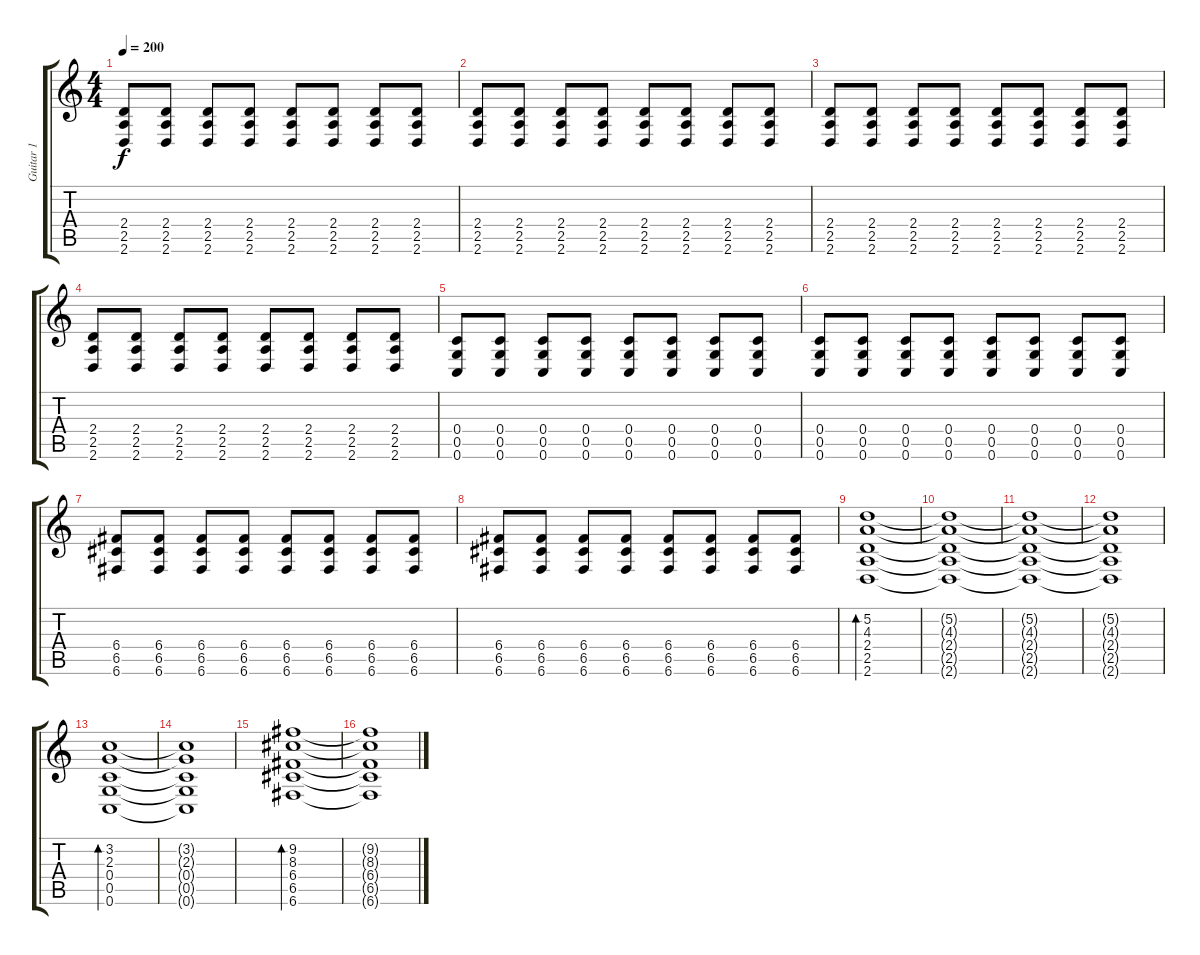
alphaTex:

\track ("Guitar 1" "Guitar 1") {instrument distortionguitar}
\staff {score tabs}
\tuning (D4 A3 F3 C3 G2 C2) {hide}
\ts (4 4)
\tempo 200
\clef g2
\ks c
(2.4 2.5 2.6).8{dy f balance 11} (2.4 2.5 2.6).8 (2.4 2.5 2.6).8 (2.4 2.5 2.6).8 (2.4 2.5 2.6).8 (2.4 2.5 2.6).8 (2.4 2.5 2.6).8 (2.4 2.5 2.6).8 |
(2.4 2.5 2.6).8 (2.4 2.5 2.6).8 (2.4 2.5 2.6).8 (2.4 2.5 2.6).8 (2.4 2.5 2.6).8 (2.4 2.5 2.6).8 (2.4 2.5 2.6).8 (2.4 2.5 2.6).8 |
(2.4 2.5 2.6).8{volume 13 balance 11} (2.4 2.5 2.6).8 (2.4 2.5 2.6).8 (2.4 2.5 2.6).8 (2.4 2.5 2.6).8 (2.4 2.5 2.6).8 (2.4 2.5 2.6).8 (2.4 2.5 2.6).8 |
(2.4 2.5 2.6).8 (2.4 2.5 2.6).8 (2.4 2.5 2.6).8 (2.4 2.5 2.6).8 (2.4 2.5 2.6).8 (2.4 2.5 2.6).8 (2.4 2.5 2.6).8 (2.4 2.5 2.6).8 |
(0.4 0.5 0.6).8{volume 13 balance 11} (0.4 0.5 0.6).8 (0.4 0.5 0.6).8 (0.4 0.5 0.6).8 (0.4 0.5 0.6).8 (0.4 0.5 0.6).8 (0.4 0.5 0.6).8 (0.4 0.5 0.6).8 |
(0.4 0.5 0.6).8{volume 13 balance 11} (0.4 0.5 0.6).8 (0.4 0.5 0.6).8 (0.4 0.5 0.6).8 (0.4 0.5 0.6).8 (0.4 0.5 0.6).8 (0.4 0.5 0.6).8 (0.4 0.5 0.6).8 |
(6.4 6.5 6.6).8{volume 13 balance 11} (6.4 6.5 6.6).8 (6.4 6.5 6.6).8 (6.4 6.5 6.6).8 (6.4 6.5 6.6).8 (6.4 6.5 6.6).8 (6.4 6.5 6.6).8 (6.4 6.5 6.6).8 |
(6.4 6.5 6.6).8{volume 13 balance 11} (6.4 6.5 6.6).8 (6.4 6.5 6.6).8 (6.4 6.5 6.6).8 (6.4 6.5 6.6).8 (6.4 6.5 6.6).8 (6.4 6.5 6.6).8 (6.4 6.5 6.6).8 |
(5.2 4.3 2.4 2.5 2.6).1{bd 480 instrument electricguitarclean} |
(5.2{t} 4.3{t} 2.4{t} 2.5{t} 2.6{t}).1 |
(5.2{t} 4.3{t} 2.4{t} 2.5{t} 2.6{t}).1 |
(5.2{t} 4.3{t} 2.4{t} 2.5{t} 2.6{t}).1 |
(3.2 2.3 0.4 0.5 0.6).1{bd 480 instrument electricguitarclean} |
(3.2{t} 2.3{t} 0.4{t} 0.5{t} 0.6{t}).1 |
(9.2 8.3 6.4 6.5 6.6).1{bd 480} |
(9.2{t} 8.3{t} 6.4{t} 6.5{t} 6.6{t}).1
